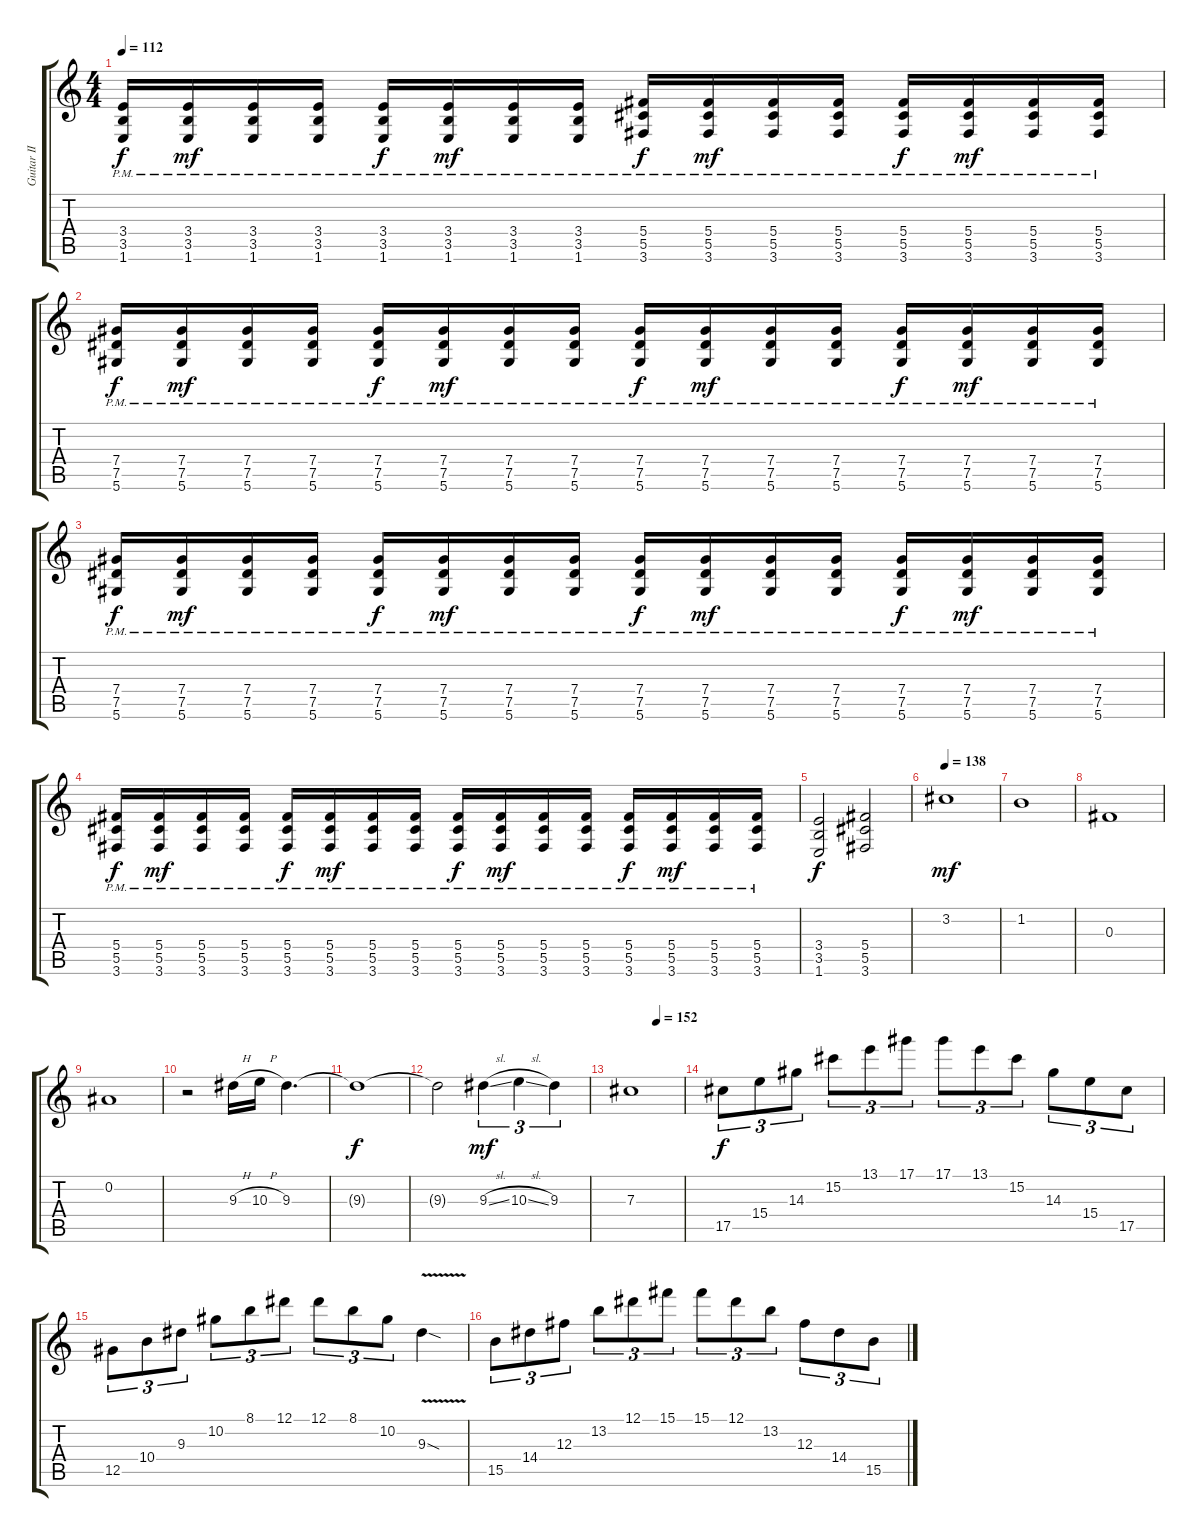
\track ("Guitar II" "Guitar II") {instrument overdrivenguitar}
\staff {score tabs}
\tuning (Eb4 Bb3 Gb3 Db3 Ab2 Eb2) {hide}
\ts (4 4)
\tempo 112
\clef g2
\ks c
(3.4{pm} 3.5{pm} 1.6{pm}).16{dy f} (3.4{pm} 3.5{pm} 1.6{pm}).16{dy mf} (3.4{pm} 3.5{pm} 1.6{pm}).16 (3.4{pm} 3.5{pm} 1.6{pm}).16 (3.4{pm} 3.5{pm} 1.6{pm}).16{dy f} (3.4{pm} 3.5{pm} 1.6{pm}).16{dy mf} (3.4{pm} 3.5{pm} 1.6{pm}).16 (3.4{pm} 3.5{pm} 1.6{pm}).16 (5.4{pm} 5.5{pm} 3.6{pm}).16{dy f} (5.4{pm} 5.5{pm} 3.6{pm}).16{dy mf} (5.4{pm} 5.5{pm} 3.6{pm}).16 (5.4{pm} 5.5{pm} 3.6{pm}).16 (5.4{pm} 5.5{pm} 3.6{pm}).16{dy f} (5.4{pm} 5.5{pm} 3.6{pm}).16{dy mf} (5.4{pm} 5.5{pm} 3.6{pm}).16 (5.4{pm} 5.5{pm} 3.6{pm}).16 |
(7.4{pm} 7.5{pm} 5.6{pm}).16{dy f} (7.4{pm} 7.5{pm} 5.6{pm}).16{dy mf} (7.4{pm} 7.5{pm} 5.6{pm}).16 (7.4{pm} 7.5{pm} 5.6{pm}).16 (7.4{pm} 7.5{pm} 5.6{pm}).16{dy f} (7.4{pm} 7.5{pm} 5.6{pm}).16{dy mf} (7.4{pm} 7.5{pm} 5.6{pm}).16 (7.4{pm} 7.5{pm} 5.6{pm}).16 (7.4{pm} 7.5{pm} 5.6{pm}).16{dy f} (7.4{pm} 7.5{pm} 5.6{pm}).16{dy mf} (7.4{pm} 7.5{pm} 5.6{pm}).16 (7.4{pm} 7.5{pm} 5.6{pm}).16 (7.4{pm} 7.5{pm} 5.6{pm}).16{dy f} (7.4{pm} 7.5{pm} 5.6{pm}).16{dy mf} (7.4{pm} 7.5{pm} 5.6{pm}).16 (7.4{pm} 7.5{pm} 5.6{pm}).16 |
(7.4{pm} 7.5{pm} 5.6{pm}).16{dy f} (7.4{pm} 7.5{pm} 5.6{pm}).16{dy mf} (7.4{pm} 7.5{pm} 5.6{pm}).16 (7.4{pm} 7.5{pm} 5.6{pm}).16 (7.4{pm} 7.5{pm} 5.6{pm}).16{dy f} (7.4{pm} 7.5{pm} 5.6{pm}).16{dy mf} (7.4{pm} 7.5{pm} 5.6{pm}).16 (7.4{pm} 7.5{pm} 5.6{pm}).16 (7.4{pm} 7.5{pm} 5.6{pm}).16{dy f} (7.4{pm} 7.5{pm} 5.6{pm}).16{dy mf} (7.4{pm} 7.5{pm} 5.6{pm}).16 (7.4{pm} 7.5{pm} 5.6{pm}).16 (7.4{pm} 7.5{pm} 5.6{pm}).16{dy f} (7.4{pm} 7.5{pm} 5.6{pm}).16{dy mf} (7.4{pm} 7.5{pm} 5.6{pm}).16 (7.4{pm} 7.5{pm} 5.6{pm}).16 |
(5.4{pm} 5.5{pm} 3.6{pm}).16{dy f} (5.4{pm} 5.5{pm} 3.6{pm}).16{dy mf} (5.4{pm} 5.5{pm} 3.6{pm}).16 (5.4{pm} 5.5{pm} 3.6{pm}).16 (5.4{pm} 5.5{pm} 3.6{pm}).16{dy f} (5.4{pm} 5.5{pm} 3.6{pm}).16{dy mf} (5.4{pm} 5.5{pm} 3.6{pm}).16 (5.4{pm} 5.5{pm} 3.6{pm}).16 (5.4{pm} 5.5{pm} 3.6{pm}).16{dy f} (5.4{pm} 5.5{pm} 3.6{pm}).16{dy mf} (5.4{pm} 5.5{pm} 3.6{pm}).16 (5.4{pm} 5.5{pm} 3.6{pm}).16 (5.4{pm} 5.5{pm} 3.6{pm}).16{dy f} (5.4{pm} 5.5{pm} 3.6{pm}).16{dy mf} (5.4{pm} 5.5{pm} 3.6{pm}).16 (5.4{pm} 5.5{pm} 3.6{pm}).16 |
(3.4 3.5 1.6).2{dy f volume 9} (5.4 5.5 3.6).2 |
\tempo 138
3.2.1{dy mf instrument stringensemble1} |
1.2.1 |
0.3.1 |
0.2.1 |
r.2{volume 13 balance 8 instrument overdrivenguitar} 9.3{h}.16 10.3{h}.16 9.3.4{d} |
9.3{t}.1{dy f} |
9.3{t}.2 9.3{sl}.4{tu (3 2) dy mf} 10.3{sl}.4{tu (3 2)} 9.3.4{tu (3 2)} |
\tempo (152 0.5)
7.3.1 |
17.5.8{tu (3 2) dy f} 15.4.8{tu (3 2)} 14.3.8{tu (3 2)} 15.2.8{tu (3 2)} 13.1.8{tu (3 2)} 17.1.8{tu (3 2)} 17.1.8{tu (3 2)} 13.1.8{tu (3 2)} 15.2.8{tu (3 2)} 14.3.8{tu (3 2)} 15.4.8{tu (3 2)} 17.5.8{tu (3 2)} |
12.5.8{tu (3 2)} 10.4.8{tu (3 2)} 9.3.8{tu (3 2)} 10.2.8{tu (3 2)} 8.1.8{tu (3 2)} 12.1.8{tu (3 2)} 12.1.8{tu (3 2)} 8.1.8{tu (3 2)} 10.2.8{tu (3 2)} 9.3{v sod}.4 |
15.5.8{tu (3 2)} 14.4.8{tu (3 2)} 12.3.8{tu (3 2)} 13.2.8{tu (3 2)} 12.1.8{tu (3 2)} 15.1.8{tu (3 2)} 15.1.8{tu (3 2)} 12.1.8{tu (3 2)} 13.2.8{tu (3 2)} 12.3.8{tu (3 2)} 14.4.8{tu (3 2)} 15.5.8{tu (3 2)}
